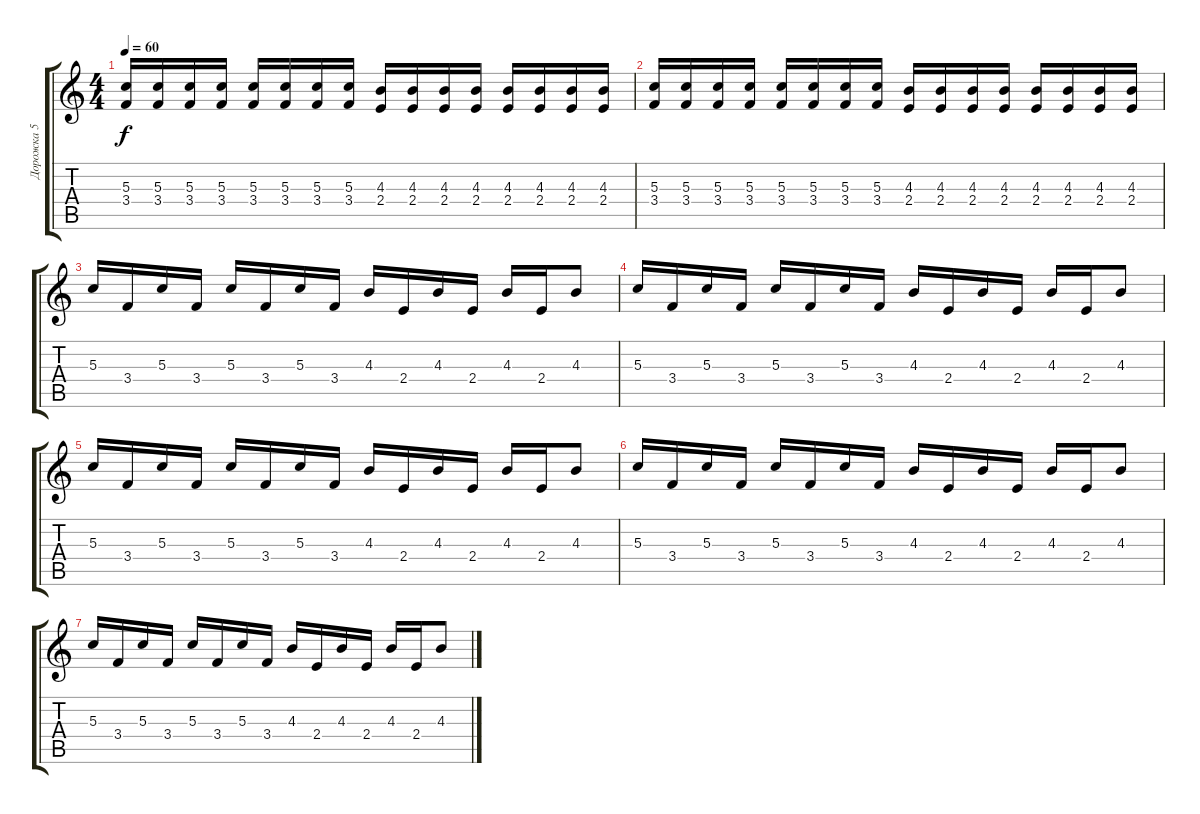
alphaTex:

\track ("Дорожка 5" "Дорожка 5") {instrument acousticguitarsteel}
\staff {score tabs}
\tuning (E4 B3 G3 D3 A2 E2) {hide}
\ts (4 4)
\tempo 60
\clef g2
\ks c
(5.3 3.4).16{dy f} (5.3 3.4).16 (5.3 3.4).16 (5.3 3.4).16 (5.3 3.4).16 (5.3 3.4).16 (5.3 3.4).16 (5.3 3.4).16 (4.3 2.4).16 (4.3 2.4).16 (4.3 2.4).16 (4.3 2.4).16 (4.3 2.4).16 (4.3 2.4).16 (4.3 2.4).16 (4.3 2.4).16 |
(5.3 3.4).16 (5.3 3.4).16 (5.3 3.4).16 (5.3 3.4).16 (5.3 3.4).16 (5.3 3.4).16 (5.3 3.4).16 (5.3 3.4).16 (4.3 2.4).16 (4.3 2.4).16 (4.3 2.4).16 (4.3 2.4).16 (4.3 2.4).16 (4.3 2.4).16 (4.3 2.4).16 (4.3 2.4).16 |
5.3.16 3.4.16 5.3.16 3.4.16 5.3.16 3.4.16 5.3.16 3.4.16 4.3.16 2.4.16 4.3.16 2.4.16 4.3.16 2.4.16 4.3.8 |
5.3.16 3.4.16 5.3.16 3.4.16 5.3.16 3.4.16 5.3.16 3.4.16 4.3.16 2.4.16 4.3.16 2.4.16 4.3.16 2.4.16 4.3.8 |
5.3.16 3.4.16 5.3.16 3.4.16 5.3.16 3.4.16 5.3.16 3.4.16 4.3.16 2.4.16 4.3.16 2.4.16 4.3.16 2.4.16 4.3.8 |
5.3.16 3.4.16 5.3.16 3.4.16 5.3.16 3.4.16 5.3.16 3.4.16 4.3.16 2.4.16 4.3.16 2.4.16 4.3.16 2.4.16 4.3.8 |
5.3.16 3.4.16 5.3.16 3.4.16 5.3.16 3.4.16 5.3.16 3.4.16 4.3.16 2.4.16 4.3.16 2.4.16 4.3.16 2.4.16 4.3.8
